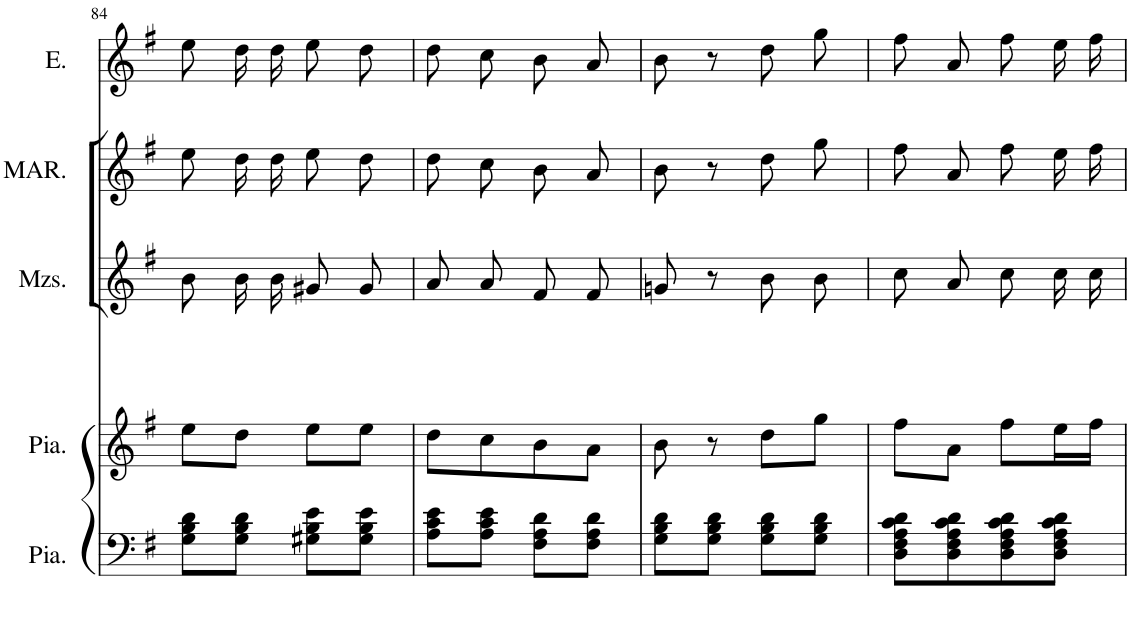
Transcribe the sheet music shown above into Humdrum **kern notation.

**kern	**kern	**kern	**kern	**kern
*part5	*part4	*part3	*part2	*part1
*staff5	*staff4	*staff3	*staff2	*staff1
*I"Piano	*I"Piano	*I"Mezzo-soprano	*I"mar	*I"Emma
*I'Pia.	*I'Pia.	*I'Mzs.	*I'MAR.	*I'E.
!!LO:PB:g=z
*clefF4	*clefG2	*clefG2	*clefG2	*clefG2
*	*	*Trd1c2	*	*Trd1c2
*k[f#]	*k[f#]	*k[f#]	*k[f#]	*k[f#]
*M2/4	*M2/4	*M2/4	*M2/4	*M2/4
=84	=84	=84	=84	=84
8G\ 8B\ 8d\L	8ee\L	8b\L	8ee\L	8ee\L
8G\ 8B\ 8d\J	8dd\J	16b\L	16dd\L	16dd\L
.	.	16b\JJ	16dd\JJ	16dd\JJ
8G#X\ 8B\ 8e\L	8ee\L	8g#X/L	8ee\L	8ee\L
8G#\ 8B\ 8e\J	8ee\J	8g#/J	8dd\J	8dd\J
=85	=85	=85	=85	=85
8A\ 8c\ 8e\L	8dd\L	8a/L	8dd\L	8dd\L
8A\ 8c\ 8e\J	8cc\	8a/J	8cc\J	8cc\J
8F#\ 8A\ 8d\L	8b\	8f#/L	8b/L	8b/L
8F#\ 8A\ 8d\J	8a\J	8f#/J	8a/J	8a/J
=86	=86	=86	=86	=86
8G\ 8B\ 8d\L	8b\	8gn/	8b\	8b\
8G\ 8B\ 8d\J	8r	8r	8r	8r
8G\ 8B\ 8d\L	8dd\L	8b\L	8dd\L	8dd\L
8G\ 8B\ 8d\J	8gg\J	8b\J	8gg\J	8gg\J
=87	=87	=87	=87	=87
8D\ 8F#\ 8A\ 8c\ 8d\L	8ff#\L	8cc\L	8ff#\L	8ff#\L
8D\ 8F#\ 8A\ 8c\ 8d\	8a\J	8a\J	8a\J	8a\J
8D\ 8F#\ 8A\ 8c\ 8d\	8ff#\L	8cc\L	8ff#\L	8ff#\L
8D\ 8F#\ 8A\ 8c\ 8d\J	16ee\L	16cc\L	16ee\L	16ee\L
.	16ff#\JJ	16cc\JJ	16ff#\JJ	16ff#\JJ
=	=	=	=	=
*-	*-	*-	*-	*-
